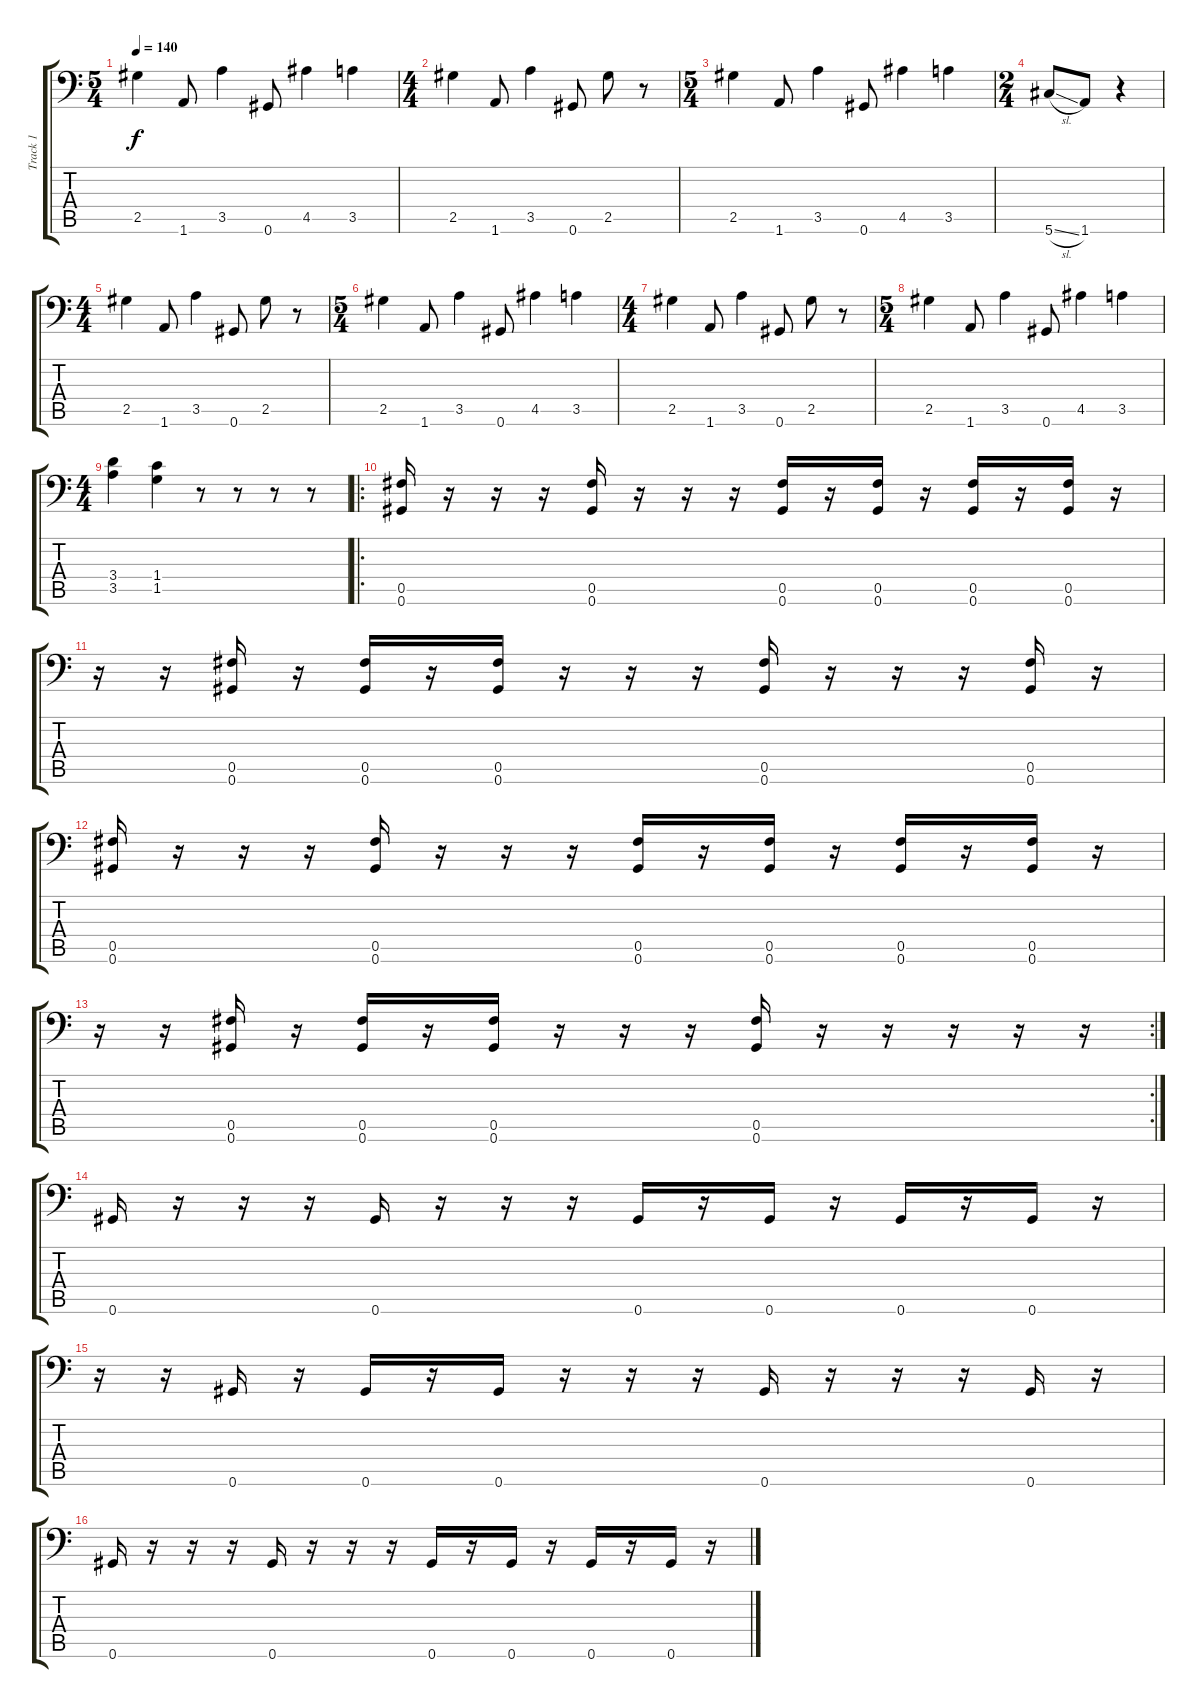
\track ("Track 1" "Track 1") {instrument distortionguitar}
\staff {score tabs}
\tuning (Db4 Ab3 E3 B2 Gb2 Ab1) {hide}
\ts (5 4)
\tempo 140
\clef f4
\ks c
2.5.4{dy f} 1.6.8 3.5.4 0.6.8 4.5.4 3.5.4 |
\ts (4 4)
2.5.4 1.6.8 3.5.4 0.6.8 2.5.8 r.8 |
\ts (5 4)
2.5.4 1.6.8 3.5.4 0.6.8 4.5.4 3.5.4 |
\ts (2 4)
5.6{sl}.8 1.6.8 r.4 |
\ts (4 4)
2.5.4 1.6.8 3.5.4 0.6.8 2.5.8 r.8 |
\ts (5 4)
2.5.4 1.6.8 3.5.4 0.6.8 4.5.4 3.5.4 |
\ts (4 4)
2.5.4 1.6.8 3.5.4 0.6.8 2.5.8 r.8 |
\ts (5 4)
2.5.4 1.6.8 3.5.4 0.6.8 4.5.4 3.5.4 |
\ts (4 4)
(3.4 3.5).4 (1.4 1.5).4 r.8 r.8 r.8 r.8 |
\ro
(0.5 0.6).16 r.16 r.16 r.16 (0.5 0.6).16 r.16 r.16 r.16 (0.5 0.6).16 r.16 (0.5 0.6).16 r.16 (0.5 0.6).16 r.16 (0.5 0.6).16 r.16 |
r.16 r.16 (0.5 0.6).16 r.16 (0.5 0.6).16 r.16 (0.5 0.6).16 r.16 r.16 r.16 (0.5 0.6).16 r.16 r.16 r.16 (0.5 0.6).16 r.16 |
(0.5 0.6).16 r.16 r.16 r.16 (0.5 0.6).16 r.16 r.16 r.16 (0.5 0.6).16 r.16 (0.5 0.6).16 r.16 (0.5 0.6).16 r.16 (0.5 0.6).16 r.16 |
\rc 2
r.16 r.16 (0.5 0.6).16 r.16 (0.5 0.6).16 r.16 (0.5 0.6).16 r.16 r.16 r.16 (0.5 0.6).16 r.16 r.16 r.16 r.16 r.16 |
0.6.16 r.16 r.16 r.16 0.6.16 r.16 r.16 r.16 0.6.16 r.16 0.6.16 r.16 0.6.16 r.16 0.6.16 r.16 |
r.16 r.16 0.6.16 r.16 0.6.16 r.16 0.6.16 r.16 r.16 r.16 0.6.16 r.16 r.16 r.16 0.6.16 r.16 |
0.6.16 r.16 r.16 r.16 0.6.16 r.16 r.16 r.16 0.6.16 r.16 0.6.16 r.16 0.6.16 r.16 0.6.16 r.16
